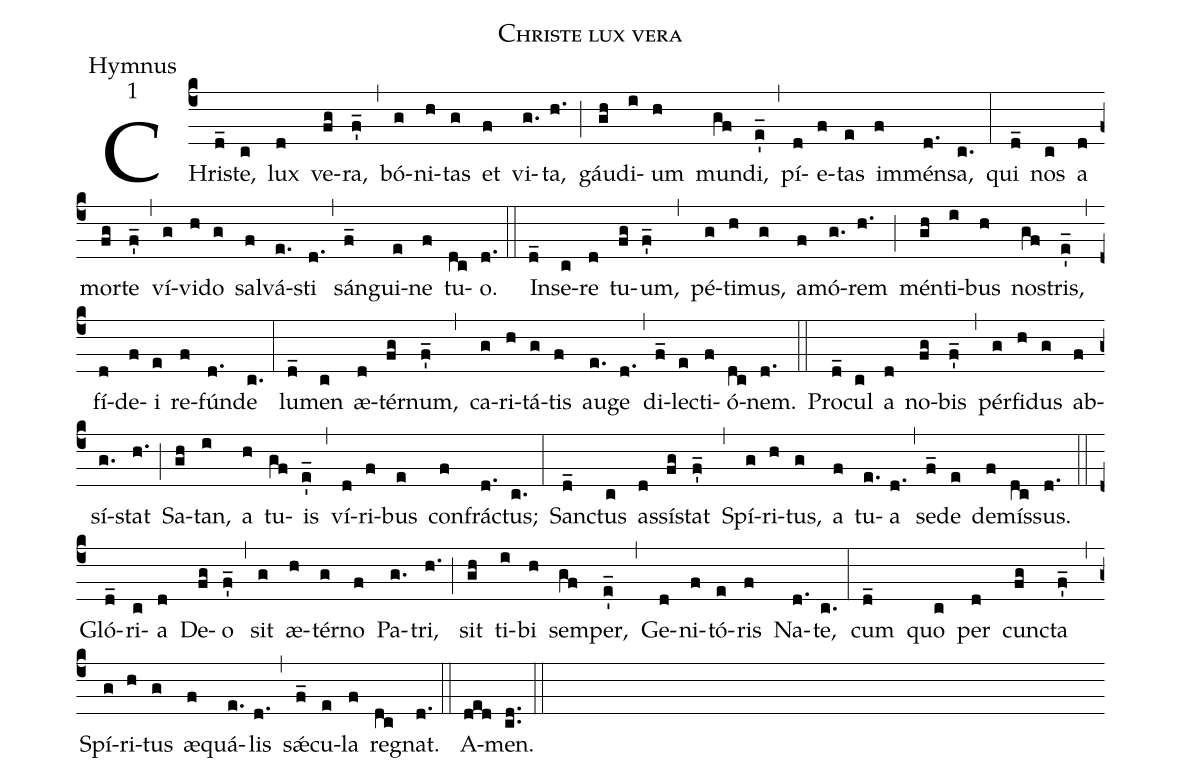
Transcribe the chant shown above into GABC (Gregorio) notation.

name:Christe lux vera;
office-part:Hymnus;
mode:1;
%%
(c4)
CHri(d_)ste,(c) lux(d) ve(fg)ra,(f'_) (,)
bó(g)ni(h)tas(g) et(f) vi(g.)ta,(h.) (;)
gáu(gh)di(i)um(h) mun(gf)di,(e'_) (,)
pí(d)e(f)tas(e) im(f)mén(d.)sa,(c.) (:)
qui(d_) nos(c) a(d) mor(fg)te(f'_) (,)
ví(g)vi(h)do(g) sal(f)vá(e.)sti(d.) (,)
sán(f_)gui(e)ne(f) tu(dc)o.(d.) (::)
In(d_)se(c)re(d) tu(fg)um,(f'_) (,)
pé(g)ti(h)mus,(g) a(f)mó(g.)rem(h.) (;)
mén(gh)ti(i)bus(h) no(gf)stris,(e'_) (,)
fí(d)de(f)i(e) re(f)fún(d.)de(c.) (:)
lu(d_)men(c) æ(d)tér(fg)num,(f'_) (,)
ca(g)ri(h)tá(g)tis(f) au(e.)ge(d.) (,)
di(f_)le(e)cti(f)ó(dc)nem.(d.) (::)
Pro(d_)cul(c) a(d) no(fg)bis(f'_) (,)
pér(g)fi(h)dus(g) ab(f)sí(g.)stat(h.) (;)
Sa(gh)tan,(i) a(h) tu(gf)is(e'_) (,)
ví(d)ri(f)bus(e) con(f)frá(d.)ctus;(c.) (:)
San(d_)ctus(c) as(d)sí(fg)stat(f'_) (,)
Spí(g)ri(h)tus,(g) a(f) tu(e.)a(d.) (,)
se(f_)de(e) de(f)mís(dc)sus.(d.) (::)
Gló(d_)ri(c)a(d) De(fg)o(f'_) (,)
sit(g) æ(h)tér(g)no(f) Pa(g.)tri,(h.) (;)
sit(gh) ti(i)bi(h) sem(gf)per,(e'_) (,)
Ge(d)ni(f)tó(e)ris(f) Na(d.)te,(c.) (:)
cum(d_) quo(c) per(d) cun(fg)cta(f'_) (,)
Spí(g)ri(h)tus(g) æ(f)quá(e.)lis(d.) (,)
sǽ(f_)cu(e)la(f) re(dc)gnat.(d.) (::)
A(ded)men.(cd..) (::)
